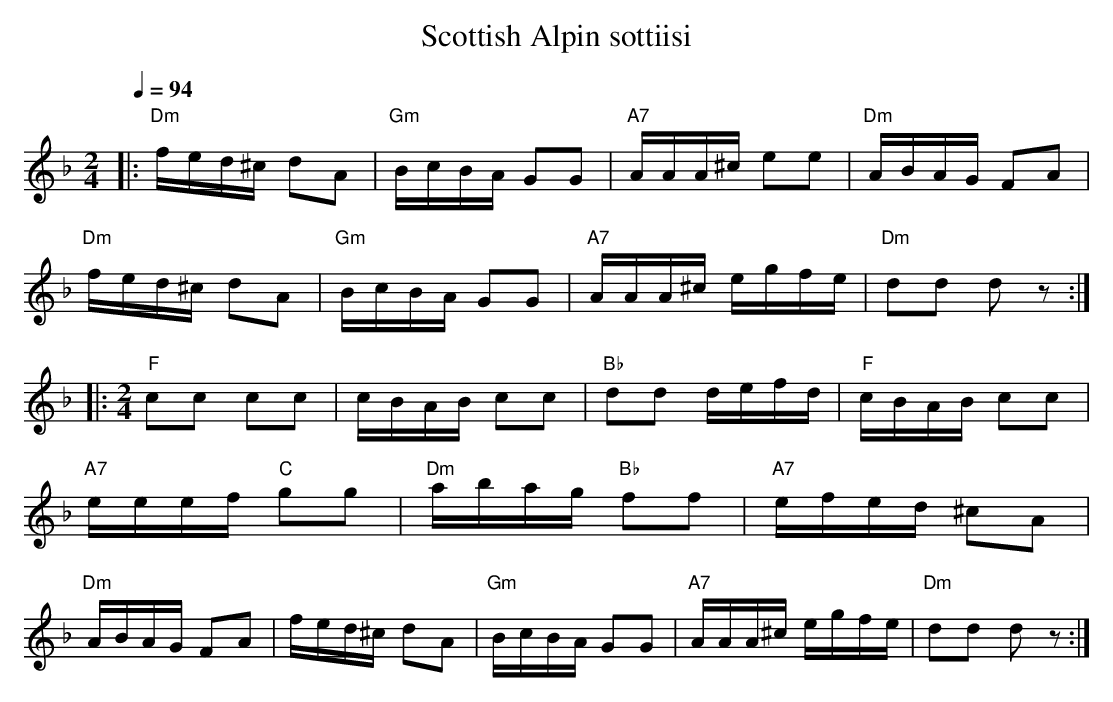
X:1
T:Scottish Alpin sottiisi
M:2/4
L:1/16
Q:1/4=94
K:Dm
|: "Dm"fed^c d2A2 | "Gm"BcBA G2G2 | "A7"AAA^c e2e2 | "Dm"ABAG F2A2 |
"Dm"fed^c d2A2 | "Gm"BcBA G2G2 | "A7"AAA^c egfe |"Dm"d2d2 d2z2 ::
[M:2/4]
"F"c2c2 c2c2 | cBAB c2c2 | "Bb"d2d2 defd | "F"cBAB c2c2 |
"A7"eeef "C"g2g2 | "Dm"abag "Bb"f2f2 | "A7"efed ^c2A2 |
"Dm"ABAG F2A2 | fed^c d2A2 | "Gm"BcBA G2G2 | "A7"AAA^c egfe | "Dm"d2d2 d2z2 :|
